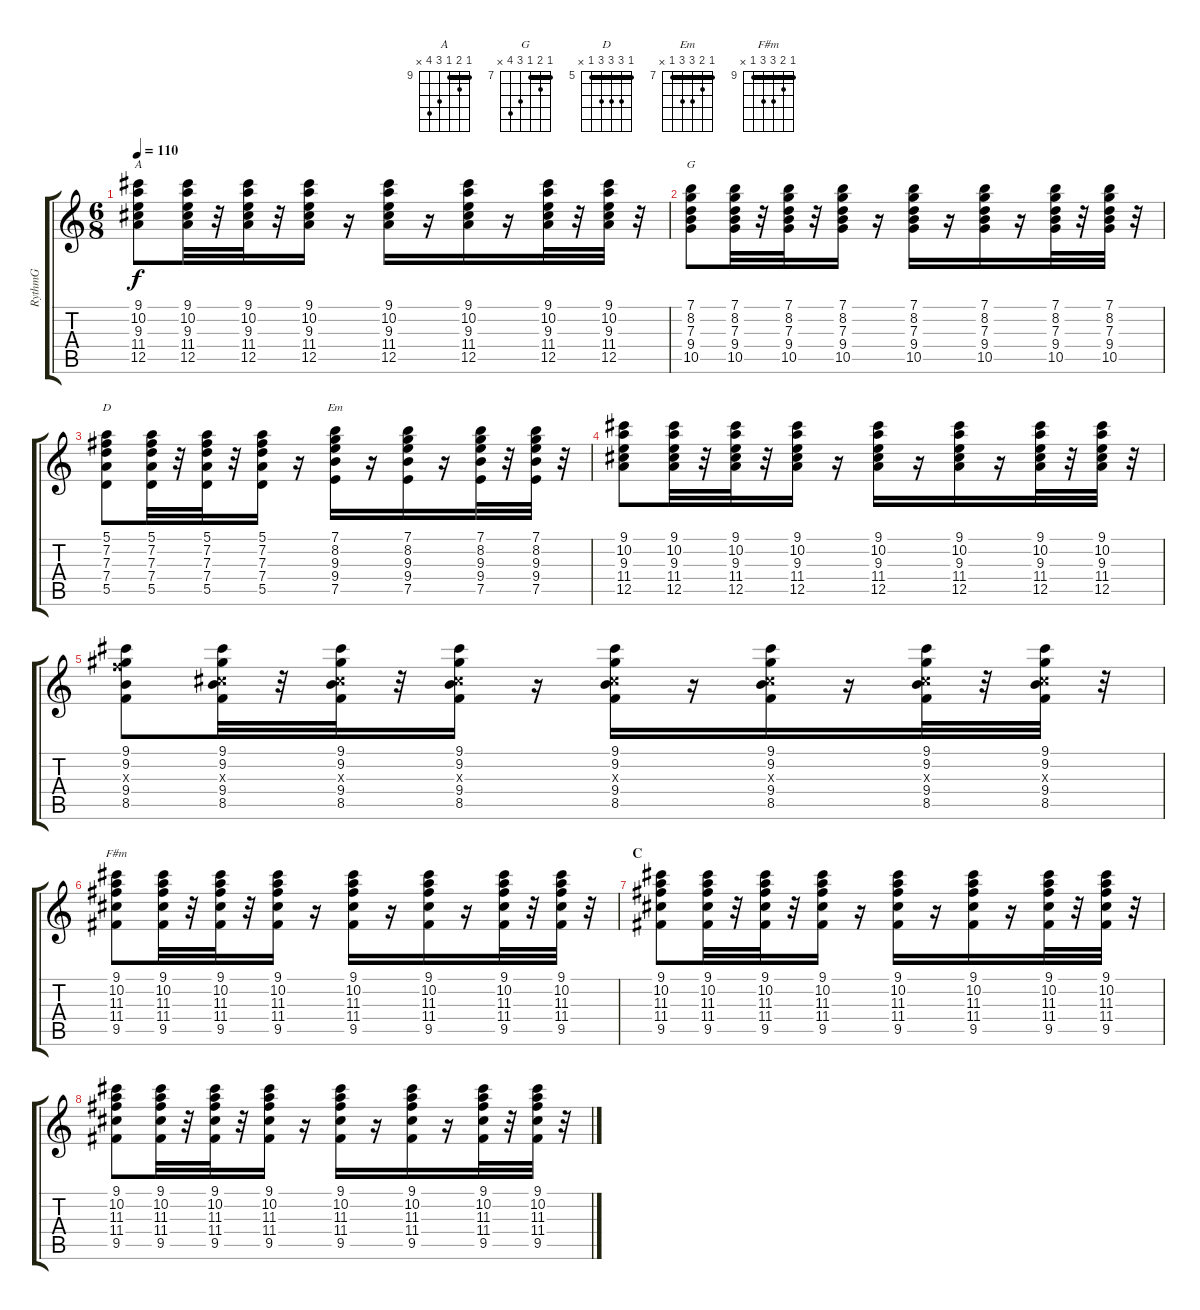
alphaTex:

\track ("RythmG" "RythmG") {instrument acousticguitarsteel}
\staff {score tabs}
\tuning (E4 B3 G3 D3 A2 E2) {hide}
\chord ("A" 9 10 9 11 12 x) {firstfret 9 barre 9}
\chord ("G" 7 8 7 9 10 x) {firstfret 7 barre 7}
\chord ("D" 5 7 7 7 5 x) {firstfret 5 barre 5}
\chord ("Em" 7 8 9 9 7 x) {firstfret 7 barre 7}
\chord ("F#m" 9 10 11 11 9 x) {firstfret 9 barre 9}
\ts (6 8)
\tempo 110
\clef g2
\ks c
(9.1 10.2 9.3 11.4 12.5).8{ch "A" dy f} (9.1 10.2 9.3 11.4 12.5).32 r.32 (9.1 10.2 9.3 11.4 12.5).32 r.32 (9.1 10.2 9.3 11.4 12.5).16 r.16 (9.1 10.2 9.3 11.4 12.5).16 r.16 (9.1 10.2 9.3 11.4 12.5).16 r.16 (9.1 10.2 9.3 11.4 12.5).32 r.32 (9.1 10.2 9.3 11.4 12.5).32 r.32 |
(7.1 8.2 7.3 9.4 10.5).8{ch "G"} (7.1 8.2 7.3 9.4 10.5).32 r.32 (7.1 8.2 7.3 9.4 10.5).32 r.32 (7.1 8.2 7.3 9.4 10.5).16 r.16 (7.1 8.2 7.3 9.4 10.5).16 r.16 (7.1 8.2 7.3 9.4 10.5).16 r.16 (7.1 8.2 7.3 9.4 10.5).32 r.32 (7.1 8.2 7.3 9.4 10.5).32 r.32 |
(5.1 7.2 7.3 7.4 5.5).8{ch "D"} (5.1 7.2 7.3 7.4 5.5).32 r.32 (5.1 7.2 7.3 7.4 5.5).32 r.32 (5.1 7.2 7.3 7.4 5.5).16 r.16 (7.1 8.2 9.3 9.4 7.5).16{ch "Em"} r.16 (7.1 8.2 9.3 9.4 7.5).16 r.16 (7.1 8.2 9.3 9.4 7.5).32 r.32 (7.1 8.2 9.3 9.4 7.5).32 r.32 |
(9.1 10.2 9.3 11.4 12.5).8 (9.1 10.2 9.3 11.4 12.5).32 r.32 (9.1 10.2 9.3 11.4 12.5).32 r.32 (9.1 10.2 9.3 11.4 12.5).16 r.16 (9.1 10.2 9.3 11.4 12.5).16 r.16 (9.1 10.2 9.3 11.4 12.5).16 r.16 (9.1 10.2 9.3 11.4 12.5).32 r.32 (9.1 10.2 9.3 11.4 12.5).32 r.32 |
(9.1 9.2 10.3{x} 9.4 8.5).8 (9.1 9.2 6.3{x} 9.4 8.5).32 r.32 (9.1 9.2 6.3{x} 9.4 8.5).32 r.32 (9.1 9.2 6.3{x} 9.4 8.5).16 r.16 (9.1 9.2 6.3{x} 9.4 8.5).16 r.16 (9.1 9.2 6.3{x} 9.4 8.5).16 r.16 (9.1 9.2 6.3{x} 9.4 8.5).32 r.32 (9.1 9.2 6.3{x} 9.4 8.5).32 r.32 |
(9.1 10.2 11.3 11.4 9.5).8{ch "F#m"} (9.1 10.2 11.3 11.4 9.5).32 r.32 (9.1 10.2 11.3 11.4 9.5).32 r.32 (9.1 10.2 11.3 11.4 9.5).16 r.16 (9.1 10.2 11.3 11.4 9.5).16 r.16 (9.1 10.2 11.3 11.4 9.5).16 r.16 (9.1 10.2 11.3 11.4 9.5).32 r.32 (9.1 10.2 11.3 11.4 9.5).32 r.32 |
\section ("" "C")
(9.1 10.2 11.3 11.4 9.5).8 (9.1 10.2 11.3 11.4 9.5).32 r.32 (9.1 10.2 11.3 11.4 9.5).32 r.32 (9.1 10.2 11.3 11.4 9.5).16 r.16 (9.1 10.2 11.3 11.4 9.5).16 r.16 (9.1 10.2 11.3 11.4 9.5).16 r.16 (9.1 10.2 11.3 11.4 9.5).32 r.32 (9.1 10.2 11.3 11.4 9.5).32 r.32 |
(9.1 10.2 11.3 11.4 9.5).8 (9.1 10.2 11.3 11.4 9.5).32 r.32 (9.1 10.2 11.3 11.4 9.5).32 r.32 (9.1 10.2 11.3 11.4 9.5).16 r.16 (9.1 10.2 11.3 11.4 9.5).16 r.16 (9.1 10.2 11.3 11.4 9.5).16 r.16 (9.1 10.2 11.3 11.4 9.5).32 r.32 (9.1 10.2 11.3 11.4 9.5).32 r.32
